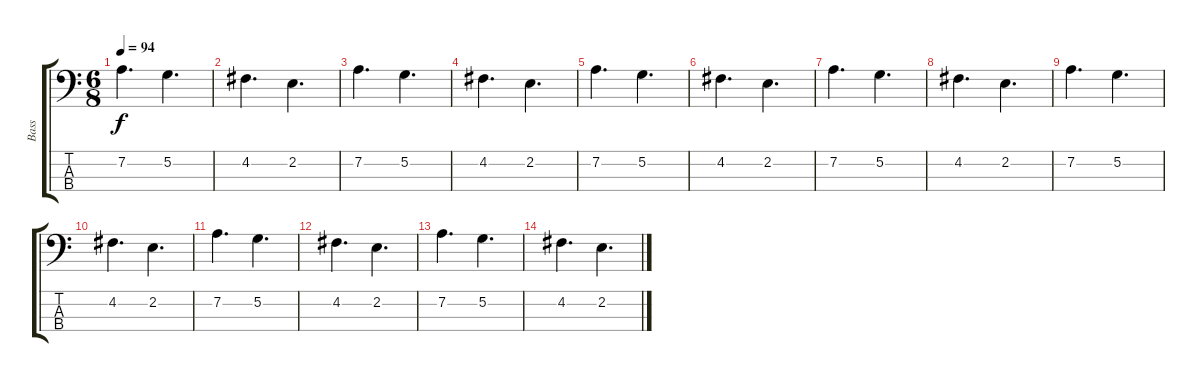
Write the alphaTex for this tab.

\track ("Bass" "Bass") {instrument electricbassfinger}
\staff {score tabs}
\tuning (G2 D2 A1 E1) {hide}
\ts (6 8)
\tempo 94
\clef f4
\ks c
7.2.4{d dy f} 5.2.4{d} |
4.2.4{d} 2.2.4{d} |
7.2.4{d} 5.2.4{d} |
4.2.4{d} 2.2.4{d} |
7.2.4{d} 5.2.4{d} |
4.2.4{d} 2.2.4{d} |
7.2.4{d} 5.2.4{d} |
4.2.4{d} 2.2.4{d} |
7.2.4{d} 5.2.4{d} |
4.2.4{d} 2.2.4{d} |
7.2.4{d} 5.2.4{d} |
4.2.4{d} 2.2.4{d} |
7.2.4{d} 5.2.4{d} |
4.2.4{d} 2.2.4{d}
